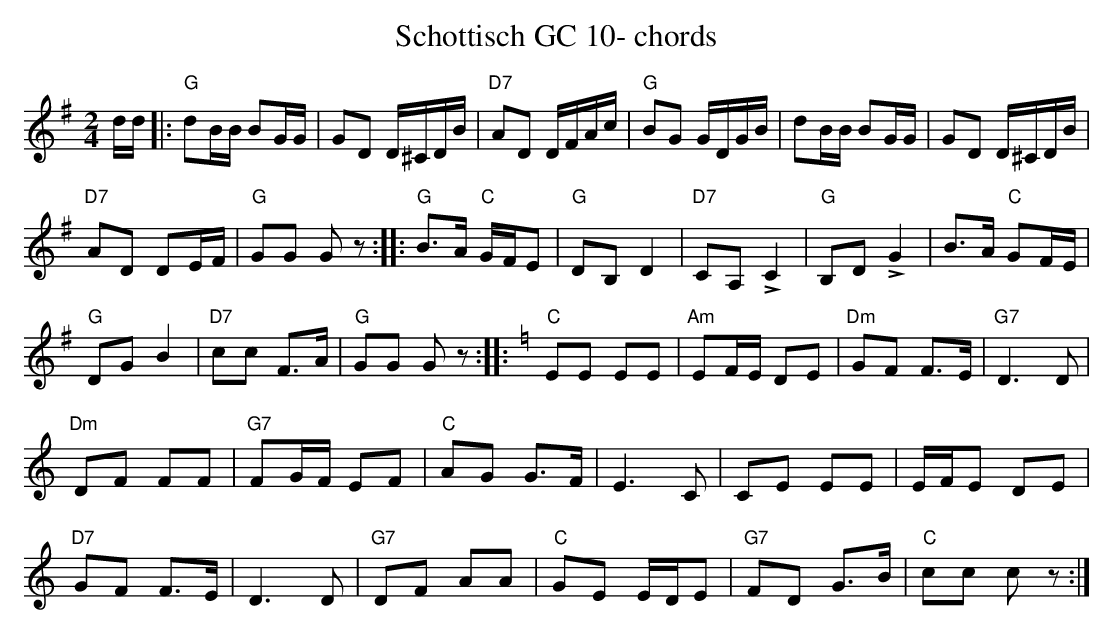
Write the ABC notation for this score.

X:1
T:Schottisch GC 10- chords
M:2/4
L:1/16
K:Gmaj%%MIDI gchordon
dd |: "G"d2BB B2GG | G2D2 D^CDB | "D7"A2D2 DFAc | "G"B2G2 GDGB | d2BB B2GG | G2D2 D^CDB |
"D7"A2D2 D2EF | "G"G2G2 G2z2 :: "G"B3A "C"GFE2 | "G"D2B,2D4 | "D7"C2A,2 !>!C4 | "G"B,2D2!>!G4 | B3A "C"G2FE |
"G"D2G2B4 | "D7"c2c2 F3A | "G"G2G2 G2 z2 :: [K:Cmaj] "C"E2E2 E2E2 | "Am"E2FE D2E2 | "Dm"G2F2 F3E | "G7"D6D2 |
"Dm"D2F2 F2F2 | "G7"F2GF E2F2 | "C"A2G2 G3F | E6C2 | C2E2 E2E2 | EFE2 D2E2 |
"D7"G2F2 F3E | D6D2 | "G7"D2F2 A2A2 | "C"G2E2 EDE2 | "G7"F2D2 G3B | "C"c2c2 c2z2 :|
